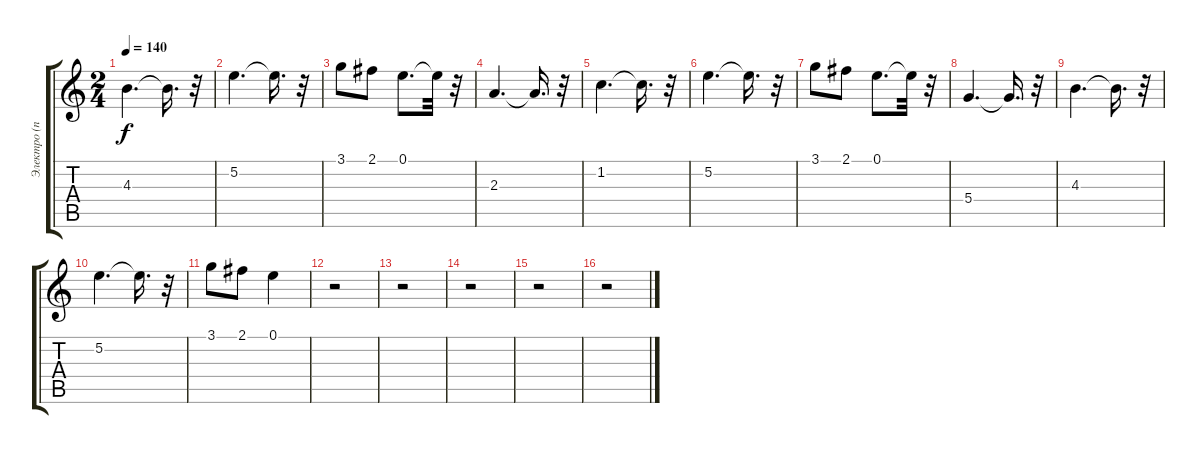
\track ("Электро (примочка)" "Электро (п") {instrument overdrivenguitar}
\staff {score tabs}
\tuning (E4 B3 G3 D3 A2 E2) {hide}
\ts (2 4)
\tempo 140
\clef g2
\ks c
4.3.4{d dy f} 4.3{t}.16{d} r.32 |
5.2.4{d} 5.2{t}.16{d} r.32 |
3.1.8 2.1.8 0.1.8{d} 0.1{t}.32 r.32 |
2.3.4{d} 2.3{t}.16{d} r.32 |
1.2.4{d} 1.2{t}.16{d} r.32 |
5.2.4{d} 5.2{t}.16{d} r.32 |
3.1.8 2.1.8 0.1.8{d} 0.1{t}.32 r.32 |
5.4.4{d} 5.4{t}.16{d} r.32 |
4.3.4{d} 4.3{t}.16{d} r.32 |
5.2.4{d} 5.2{t}.16{d} r.32 |
3.1.8 2.1.8 0.1.4 |
r.2 |
r.2 |
r.2 |
r.2 |
r.2
